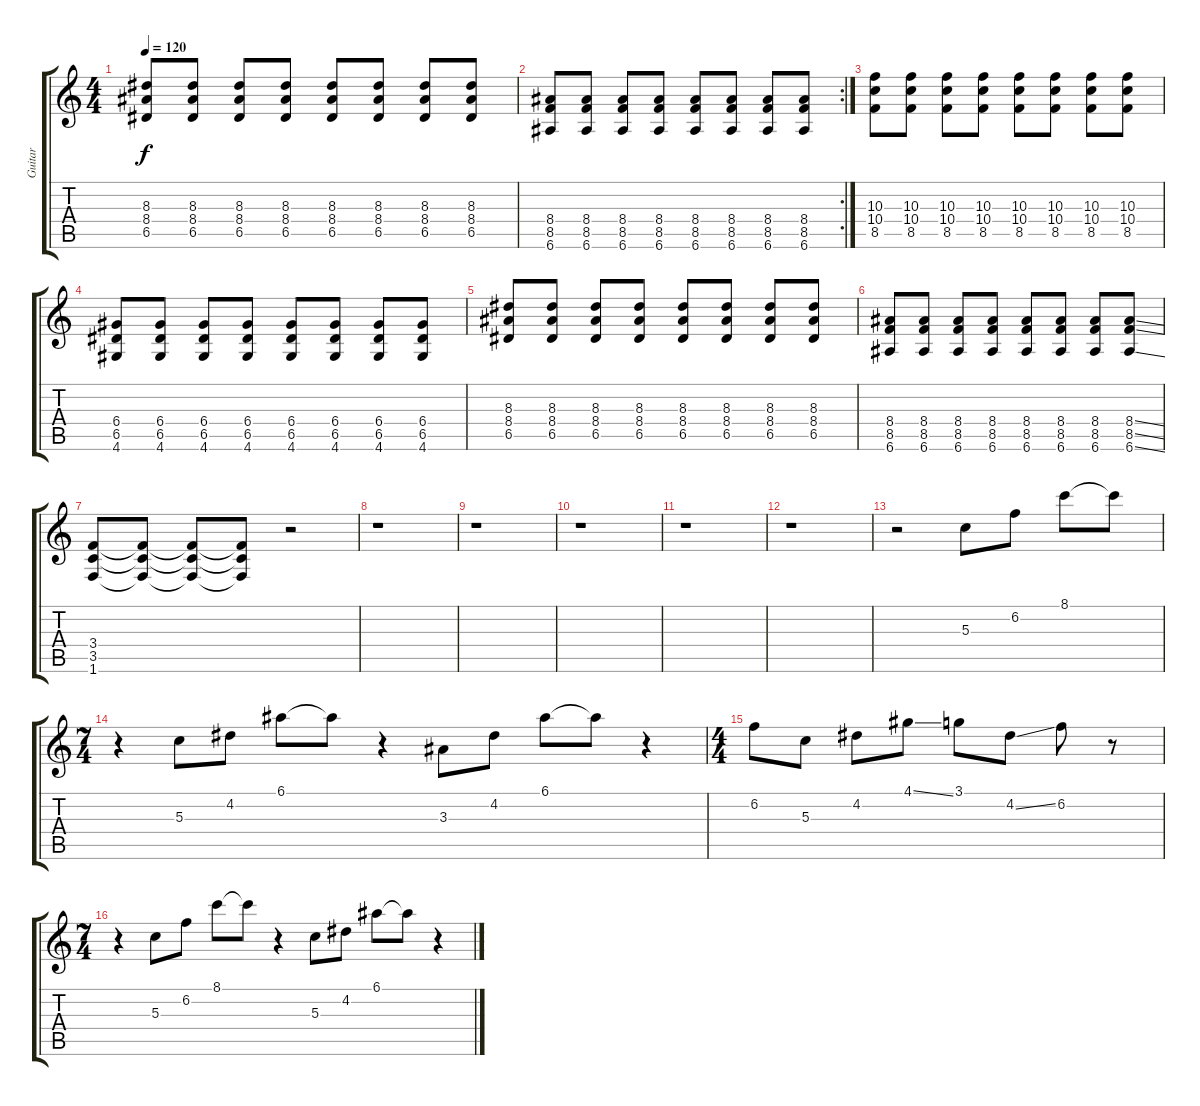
\track ("Guitar" "Guitar") {instrument distortionguitar}
\staff {score tabs}
\tuning (E4 B3 G3 D3 A2 E2) {hide}
\ts (4 4)
\tempo 120
\clef g2
\ks c
(8.3 8.4 6.5).8{dy f} (8.3 8.4 6.5).8 (8.3 8.4 6.5).8 (8.3 8.4 6.5).8 (8.3 8.4 6.5).8 (8.3 8.4 6.5).8 (8.3 8.4 6.5).8 (8.3 8.4 6.5).8 |
\rc 2
(8.4 8.5 6.6).8 (8.4 8.5 6.6).8 (8.4 8.5 6.6).8 (8.4 8.5 6.6).8 (8.4 8.5 6.6).8 (8.4 8.5 6.6).8 (8.4 8.5 6.6).8 (8.4 8.5 6.6).8 |
(10.3 10.4 8.5).8 (10.3 10.4 8.5).8 (10.3 10.4 8.5).8 (10.3 10.4 8.5).8 (10.3 10.4 8.5).8 (10.3 10.4 8.5).8 (10.3 10.4 8.5).8 (10.3 10.4 8.5).8 |
(6.4 6.5 4.6).8 (6.4 6.5 4.6).8 (6.4 6.5 4.6).8 (6.4 6.5 4.6).8 (6.4 6.5 4.6).8 (6.4 6.5 4.6).8 (6.4 6.5 4.6).8 (6.4 6.5 4.6).8 |
(8.3 8.4 6.5).8 (8.3 8.4 6.5).8 (8.3 8.4 6.5).8 (8.3 8.4 6.5).8 (8.3 8.4 6.5).8 (8.3 8.4 6.5).8 (8.3 8.4 6.5).8 (8.3 8.4 6.5).8 |
(8.4 8.5 6.6).8 (8.4 8.5 6.6).8 (8.4 8.5 6.6).8 (8.4 8.5 6.6).8 (8.4 8.5 6.6).8 (8.4 8.5 6.6).8 (8.4 8.5 6.6).8 (8.4{ss} 8.5{ss} 6.6{ss}).8 |
(3.4 3.5 1.6).8 (3.4{t} 3.5{t} 1.6{t}).8 (3.4{t} 3.5{t} 1.6{t}).8 (3.4{t} 3.5{t} 1.6{t}).8 r.2 |
r.1 |
r.1 |
r.1 |
r.1 |
r.1 |
r.2 5.3.8 6.2.8 8.1.8 8.1{t}.8 |
\ts (7 4)
r.4 5.3.8 4.2.8 6.1.8 6.1{t}.8 r.4 3.3.8 4.2.8 6.1.8 6.1{t}.8 r.4 |
\ts (4 4)
6.2.8 5.3.8 4.2.8 4.1{ss}.8 3.1.8 4.2{ss}.8 6.2.8 r.8 |
\ts (7 4)
r.4 5.3.8 6.2.8 8.1.8 8.1{t}.8 r.4 5.3.8 4.2.8 6.1.8 6.1{t}.8 r.4
